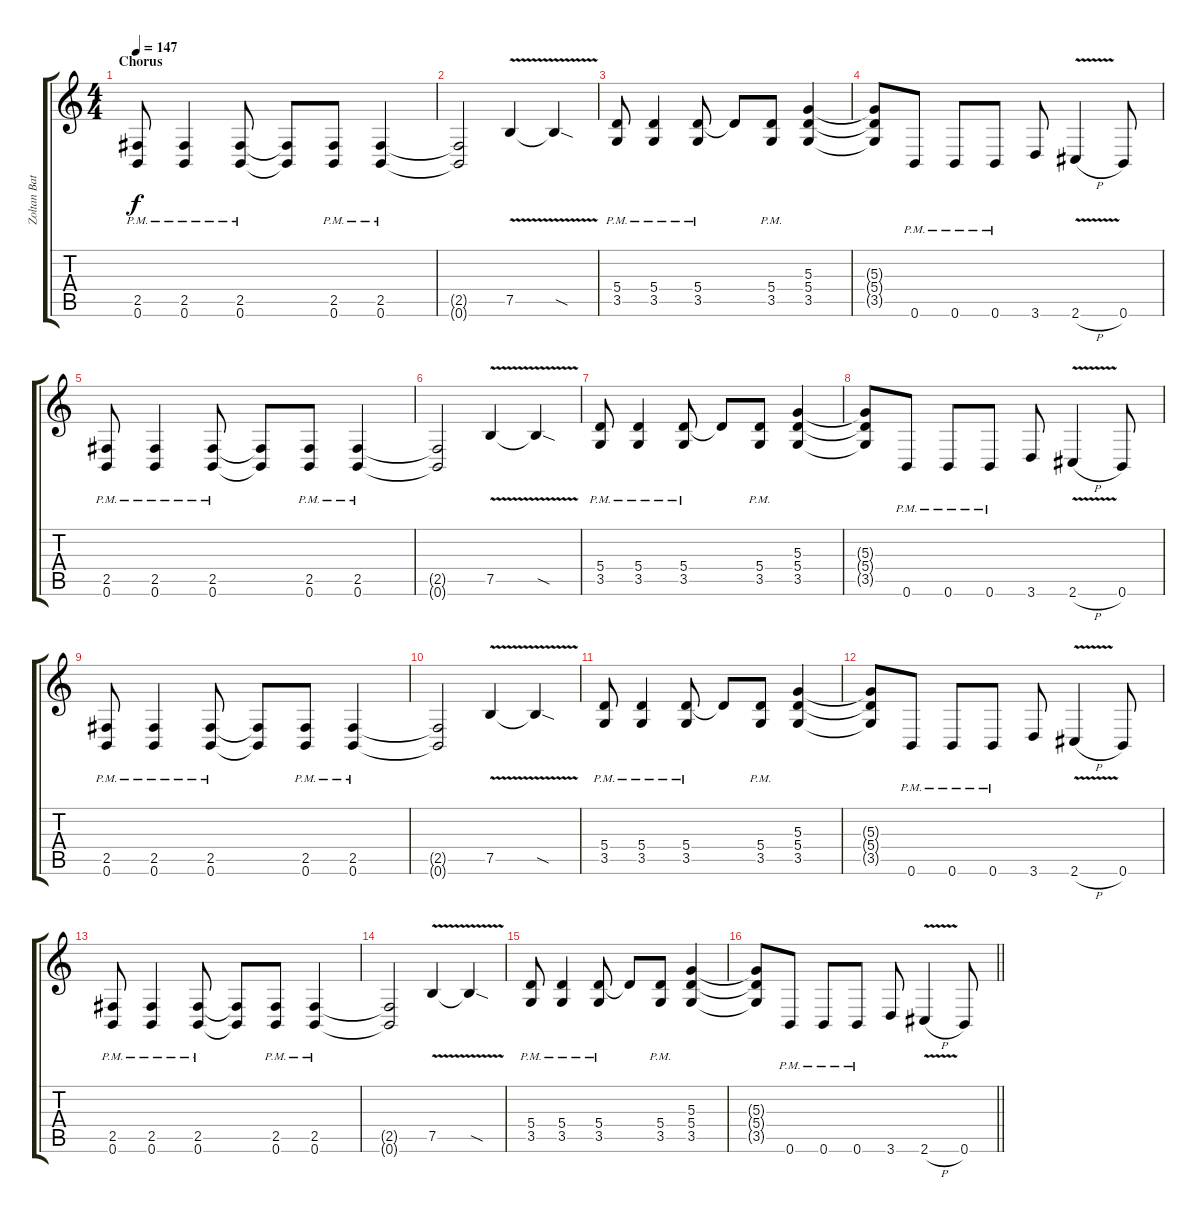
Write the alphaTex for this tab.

\track ("Zoltan Bathory (Lead Guitar 2)" "Zoltan Bat") {instrument distortionguitar}
\staff {score tabs}
\tuning (B3 Gb3 D3 A2 E2 B1) {hide}
\ts (4 4)
\section ("" "Chorus")
\tempo 147
\clef g2
\ks c
(2.5{pm} 0.6{pm}).8{dy f} (2.5{pm} 0.6{pm}).4 (2.5{pm} 0.6{pm}).8 (2.5{t} 0.6{t}).8 (2.5{pm} 0.6{pm}).8 (2.5{pm} 0.6{pm}).4 |
(2.5{t} 0.6{t}).2 7.5{v}.4 7.5{sod t}.4 |
(5.4{pm} 3.5{pm}).8 (5.4{pm} 3.5{pm}).4 (5.4{pm} 3.5{pm}).8 5.4{t}.8 (5.4{pm} 3.5{pm}).8 (5.3 5.4 3.5).4 |
(5.3{t} 5.4{t} 3.5{t}).8 0.6{pm}.8 0.6{pm}.8 0.6{pm}.8 3.6.8 2.6{v h}.4 0.6.8 |
(2.5{pm} 0.6{pm}).8 (2.5{pm} 0.6{pm}).4 (2.5{pm} 0.6{pm}).8 (2.5{t} 0.6{t}).8 (2.5{pm} 0.6{pm}).8 (2.5{pm} 0.6{pm}).4 |
(2.5{t} 0.6{t}).2 7.5{v}.4 7.5{sod t}.4 |
(5.4{pm} 3.5{pm}).8 (5.4{pm} 3.5{pm}).4 (5.4{pm} 3.5{pm}).8 5.4{t}.8 (5.4{pm} 3.5{pm}).8 (5.3 5.4 3.5).4 |
(5.3{t} 5.4{t} 3.5{t}).8 0.6{pm}.8 0.6{pm}.8 0.6{pm}.8 3.6.8 2.6{v h}.4 0.6.8 |
(2.5{pm} 0.6{pm}).8 (2.5{pm} 0.6{pm}).4 (2.5{pm} 0.6{pm}).8 (2.5{t} 0.6{t}).8 (2.5{pm} 0.6{pm}).8 (2.5{pm} 0.6{pm}).4 |
(2.5{t} 0.6{t}).2 7.5{v}.4 7.5{sod t}.4 |
(5.4{pm} 3.5{pm}).8 (5.4{pm} 3.5{pm}).4 (5.4{pm} 3.5{pm}).8 5.4{t}.8 (5.4{pm} 3.5{pm}).8 (5.3 5.4 3.5).4 |
(5.3{t} 5.4{t} 3.5{t}).8 0.6{pm}.8 0.6{pm}.8 0.6{pm}.8 3.6.8 2.6{v h}.4 0.6.8 |
(2.5{pm} 0.6{pm}).8 (2.5{pm} 0.6{pm}).4 (2.5{pm} 0.6{pm}).8 (2.5{t} 0.6{t}).8 (2.5{pm} 0.6{pm}).8 (2.5{pm} 0.6{pm}).4 |
(2.5{t} 0.6{t}).2 7.5{v}.4 7.5{sod t}.4 |
(5.4{pm} 3.5{pm}).8 (5.4{pm} 3.5{pm}).4 (5.4{pm} 3.5{pm}).8 5.4{t}.8 (5.4{pm} 3.5{pm}).8 (5.3 5.4 3.5).4 |
\barLineRight lightlight
(5.3{t} 5.4{t} 3.5{t}).8 0.6{pm}.8 0.6{pm}.8 0.6{pm}.8 3.6.8 2.6{v h}.4 0.6.8
